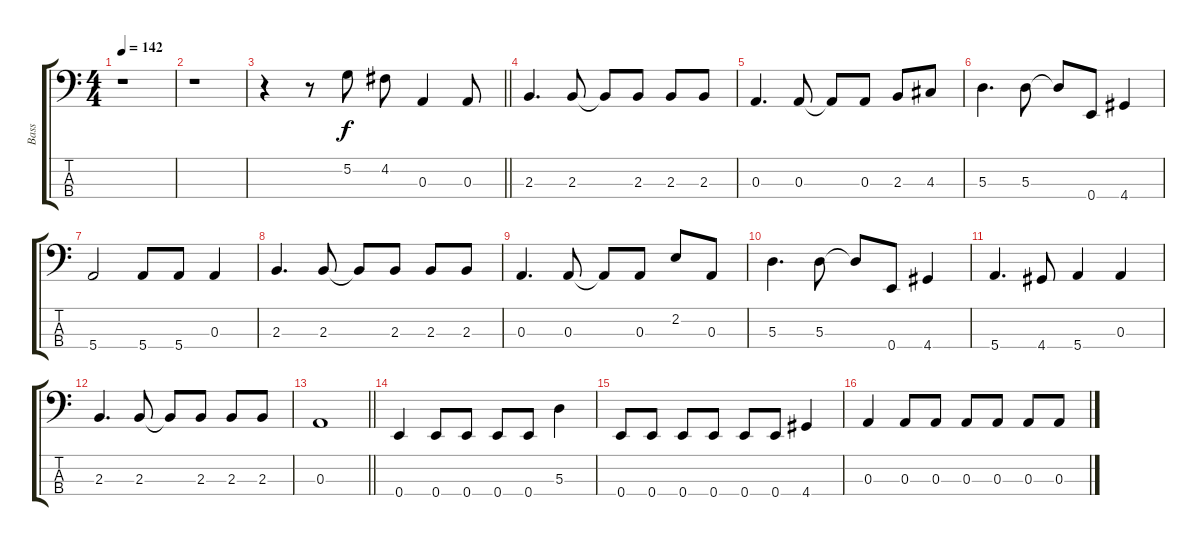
\track ("Bass" "Bass") {instrument electricbassfinger}
\staff {score tabs}
\tuning (G2 D2 A1 E1) {hide}
\ts (4 4)
\tempo 142
\clef f4
\ks c
r.1{dy f} |
r.1 |
\barLineRight lightlight
r.4 r.8 5.2.8 4.2.8 0.3.4 0.3.8 |
2.3.4{d} 2.3.8 2.3{t}.8 2.3.8 2.3.8 2.3.8 |
0.3.4{d} 0.3.8 0.3{t}.8 0.3.8 2.3.8 4.3.8 |
5.3.4{d} 5.3.8 5.3{t}.8 0.4.8 4.4.4 |
5.4.2 5.4.8 5.4.8 0.3.4 |
2.3.4{d} 2.3.8 2.3{t}.8 2.3.8 2.3.8 2.3.8 |
0.3.4{d} 0.3.8 0.3{t}.8 0.3.8 2.2.8 0.3.8 |
5.3.4{d} 5.3.8 5.3{t}.8 0.4.8 4.4.4 |
5.4.4{d} 4.4.8 5.4.4 0.3.4 |
2.3.4{d} 2.3.8 2.3{t}.8 2.3.8 2.3.8 2.3.8 |
\barLineRight lightlight
0.3.1 |
0.4.4 0.4.8 0.4.8 0.4.8 0.4.8 5.3.4 |
0.4.8 0.4.8 0.4.8 0.4.8 0.4.8 0.4.8 4.4.4 |
0.3.4 0.3.8 0.3.8 0.3.8 0.3.8 0.3.8 0.3.8
